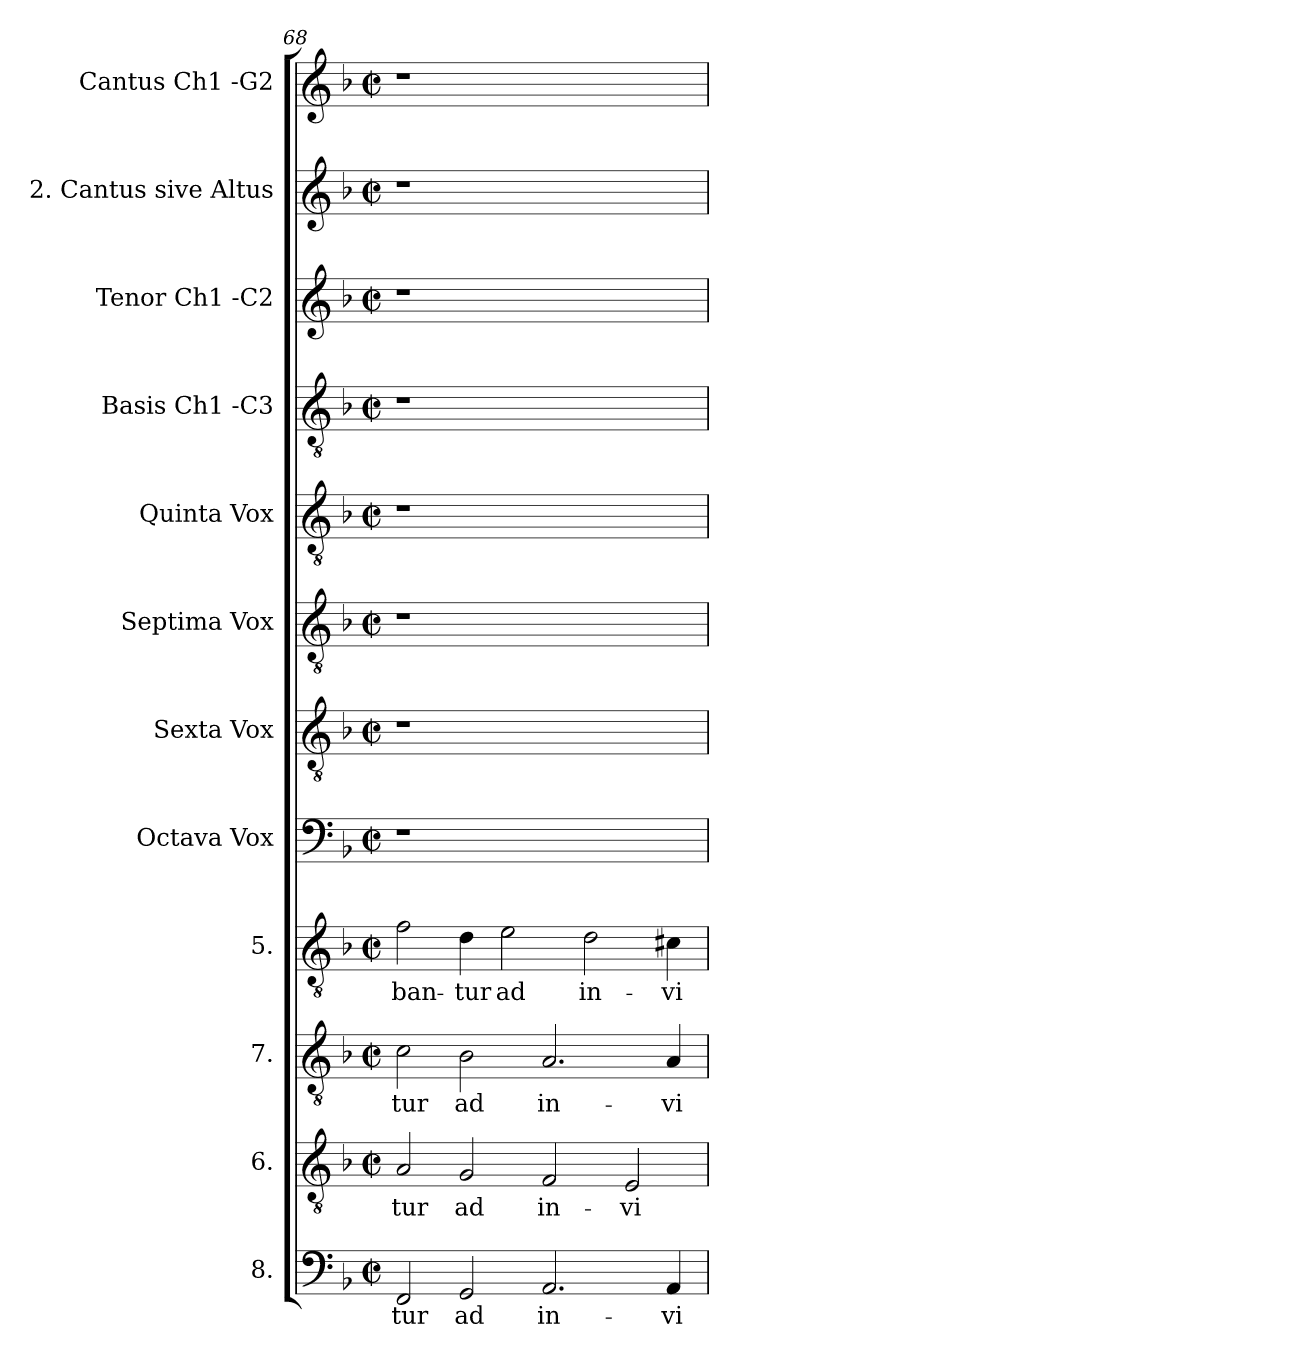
**kern	**text	**kern	**text	**kern	**text	**kern	**text	**kern	**kern	**kern	**kern	**kern	**kern	**kern	**kern
*part12	*part12	*part11	*part11	*part10	*part10	*part9	*part9	*part8	*part7	*part6	*part5	*part4	*part3	*part2	*part1
*staff12	*staff12	*staff11	*staff11	*staff10	*staff10	*staff9	*staff9	*staff8	*staff7	*staff6	*staff5	*staff4	*staff3	*staff2	*staff1
*I"8.	*	*I"6.	*	*I"7.	*	*I"5.	*	*I"Octava  Vox	*I"Sexta  Vox	*I"Septima  Vox	*I"Quinta  Vox	*I"Basis  Ch1 -C3	*I"Tenor  Ch1 -C2	*I"2. Cantus sive  Altus	*I"Cantus  Ch1 -G2
*	*	*	*	*	*	*	*	*	*	*	*	*I'B	*I'T	*I'A	*I'C
*clefF4	*	*clefGv2	*	*clefGv2	*	*clefGv2	*	*clefF4	*clefGv2	*clefGv2	*clefGv2	*clefGv2	*clefG2	*clefG2	*clefG2
*k[b-]	*	*k[b-]	*	*k[b-]	*	*k[b-]	*	*k[b-]	*k[b-]	*k[b-]	*k[b-]	*k[b-]	*k[b-]	*k[b-]	*k[b-]
*F:	*	*F:	*	*F:	*	*F:	*	*F:	*F:	*F:	*F:	*F:	*F:	*F:	*F:
*M2/2	*	*M2/2	*	*M2/2	*	*M2/2	*	*M2/2	*M2/2	*M2/2	*M2/2	*M2/2	*M2/2	*M2/2	*M2/2
*met(c|)	*	*met(c|)	*	*met(c|)	*	*met(c|)	*	*met(c|)	*met(c|)	*met(c|)	*met(c|)	*met(c|)	*met(c|)	*met(c|)	*met(c|)
=68	=68	=68	=68	=68	=68	=68	=68	=68	=68	=68	=68	=68	=68	=68	=68
!	!LO:LY:b:cj	!	!LO:LY:b:cj	!	!LO:LY:b:cj	!	!LO:LY:b:cj	!	!	!	!	!	!	!	!
2FF/	-tur	2A/	-tur	2c\	-tur	2f\	-ban-	1r	1r	1r	1r	1r	1r	1r	1r
!	!LO:LY:b:cj	!	!LO:LY:b:cj	!	!LO:LY:b:cj	!	!LO:LY:b:cj	!	!	!	!	!	!	!	!
2GG/	ad	2G/	ad	2B-\	ad	4d\	-tur	.	.	.	.	.	.	.	.
!	!	!	!	!	!	!	!LO:LY:b:cj	!	!	!	!	!	!	!	!
.	.	.	.	.	.	2e\	ad	.	.	.	.	.	.	.	.
!	!LO:LY:b:cj	!	!LO:LY:b:cj	!	!LO:LY:b:cj	!	!	!	!	!	!	!	!	!	!
2.AA/	in-	2F/	in-	2.A/	in-	.	.	1ryy	1ryy	1ryy	1ryy	1ryy	1ryy	1ryy	1ryy
!	!	!	!	!	!	!	!LO:LY:b:cj	!	!	!	!	!	!	!	!
.	.	.	.	.	.	2d\	in-	.	.	.	.	.	.	.	.
!	!	!	!LO:LY:b:cj	!	!	!	!	!	!	!	!	!	!	!	!
.	.	2E/	-vi-	.	.	.	.	.	.	.	.	.	.	.	.
!	!LO:LY:b:cj	!	!	!	!LO:LY:b:cj	!	!LO:LY:b:cj	!	!	!	!	!	!	!	!
4AA/	-vi-	.	.	4A/	-vi-	4c#X\	-vi-	.	.	.	.	.	.	.	.
=	=	=	=	=	=	=	=	=	=	=	=	=	=	=	=
*-	*-	*-	*-	*-	*-	*-	*-	*-	*-	*-	*-	*-	*-	*-	*-
